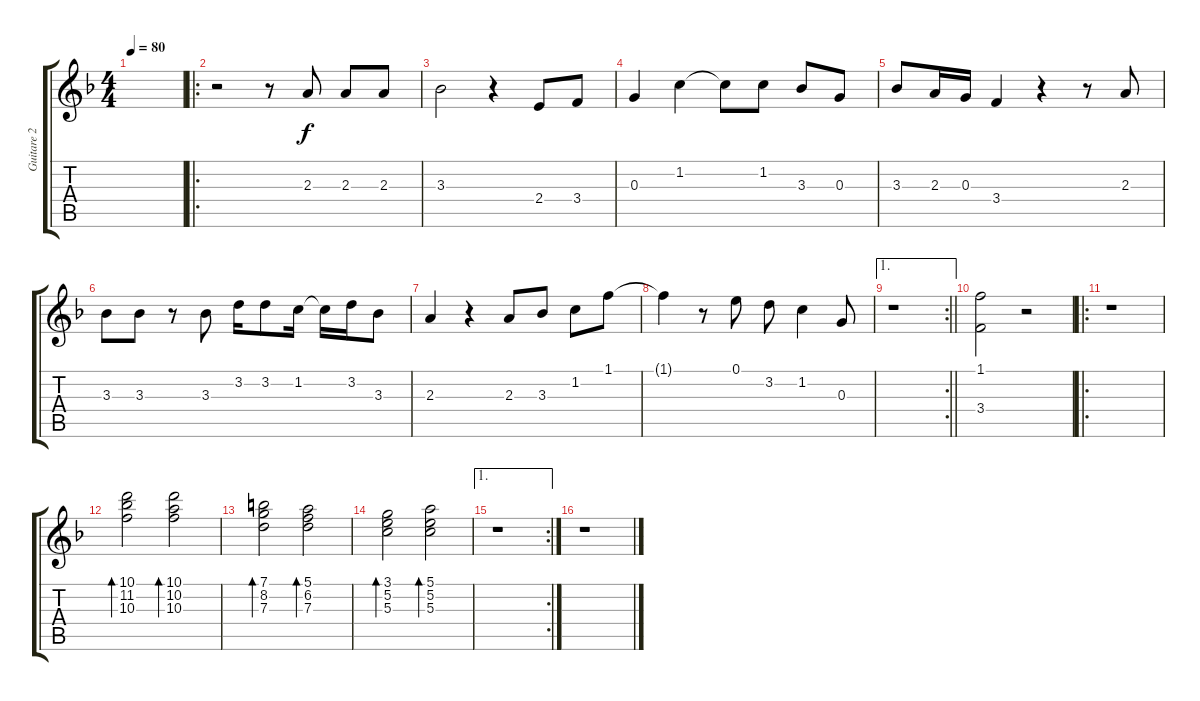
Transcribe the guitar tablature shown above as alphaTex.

\track ("Guitare 2 bis" "Guitare 2 ") {mute instrument acousticguitarsteel}
\staff {score tabs}
\tuning (E4 B3 G3 D3 A2 E2) {hide}
\ts (4 4)
\tempo 80
\clef g2
\ks f
|
\ro
r.2 r.8 2.3.8 2.3.8 2.3.8 |
3.3.2 r.4 2.4.8 3.4.8 |
0.3.4 1.2.4 1.2{t}.8 1.2.8 3.3.8 0.3.8 |
3.3.8 2.3.16 0.3.16 3.4.4 r.4 r.8 2.3.8 |
3.3.8 3.3.8 r.8 3.3.8 3.2.16 3.2.8 1.2.16 1.2{t}.16 3.2.16 3.3.8 |
2.3.4 r.4 2.3.8 3.3.8 1.2.8 1.1.8 |
1.1{t}.4 r.8 0.1.8 3.2.8 1.2.4 0.3.8 |
\ae 1
\rc 2
\barLineRight lightlight
r.1 |
(1.1 3.4).2 r.2 |
\ro
r.1 |
(10.1 11.2 10.3).2{bd 120 dy f} (10.1 10.2 10.3).2{bd 120} |
(7.1 8.2 7.3).2{bd 120} (5.1 6.2 7.3).2{bd 120} |
(3.1 5.2 5.3).2{bd 120} (5.1 5.2 5.3).2{bd 120} |
\ae 1
\rc 2
r.1 |
r.1
